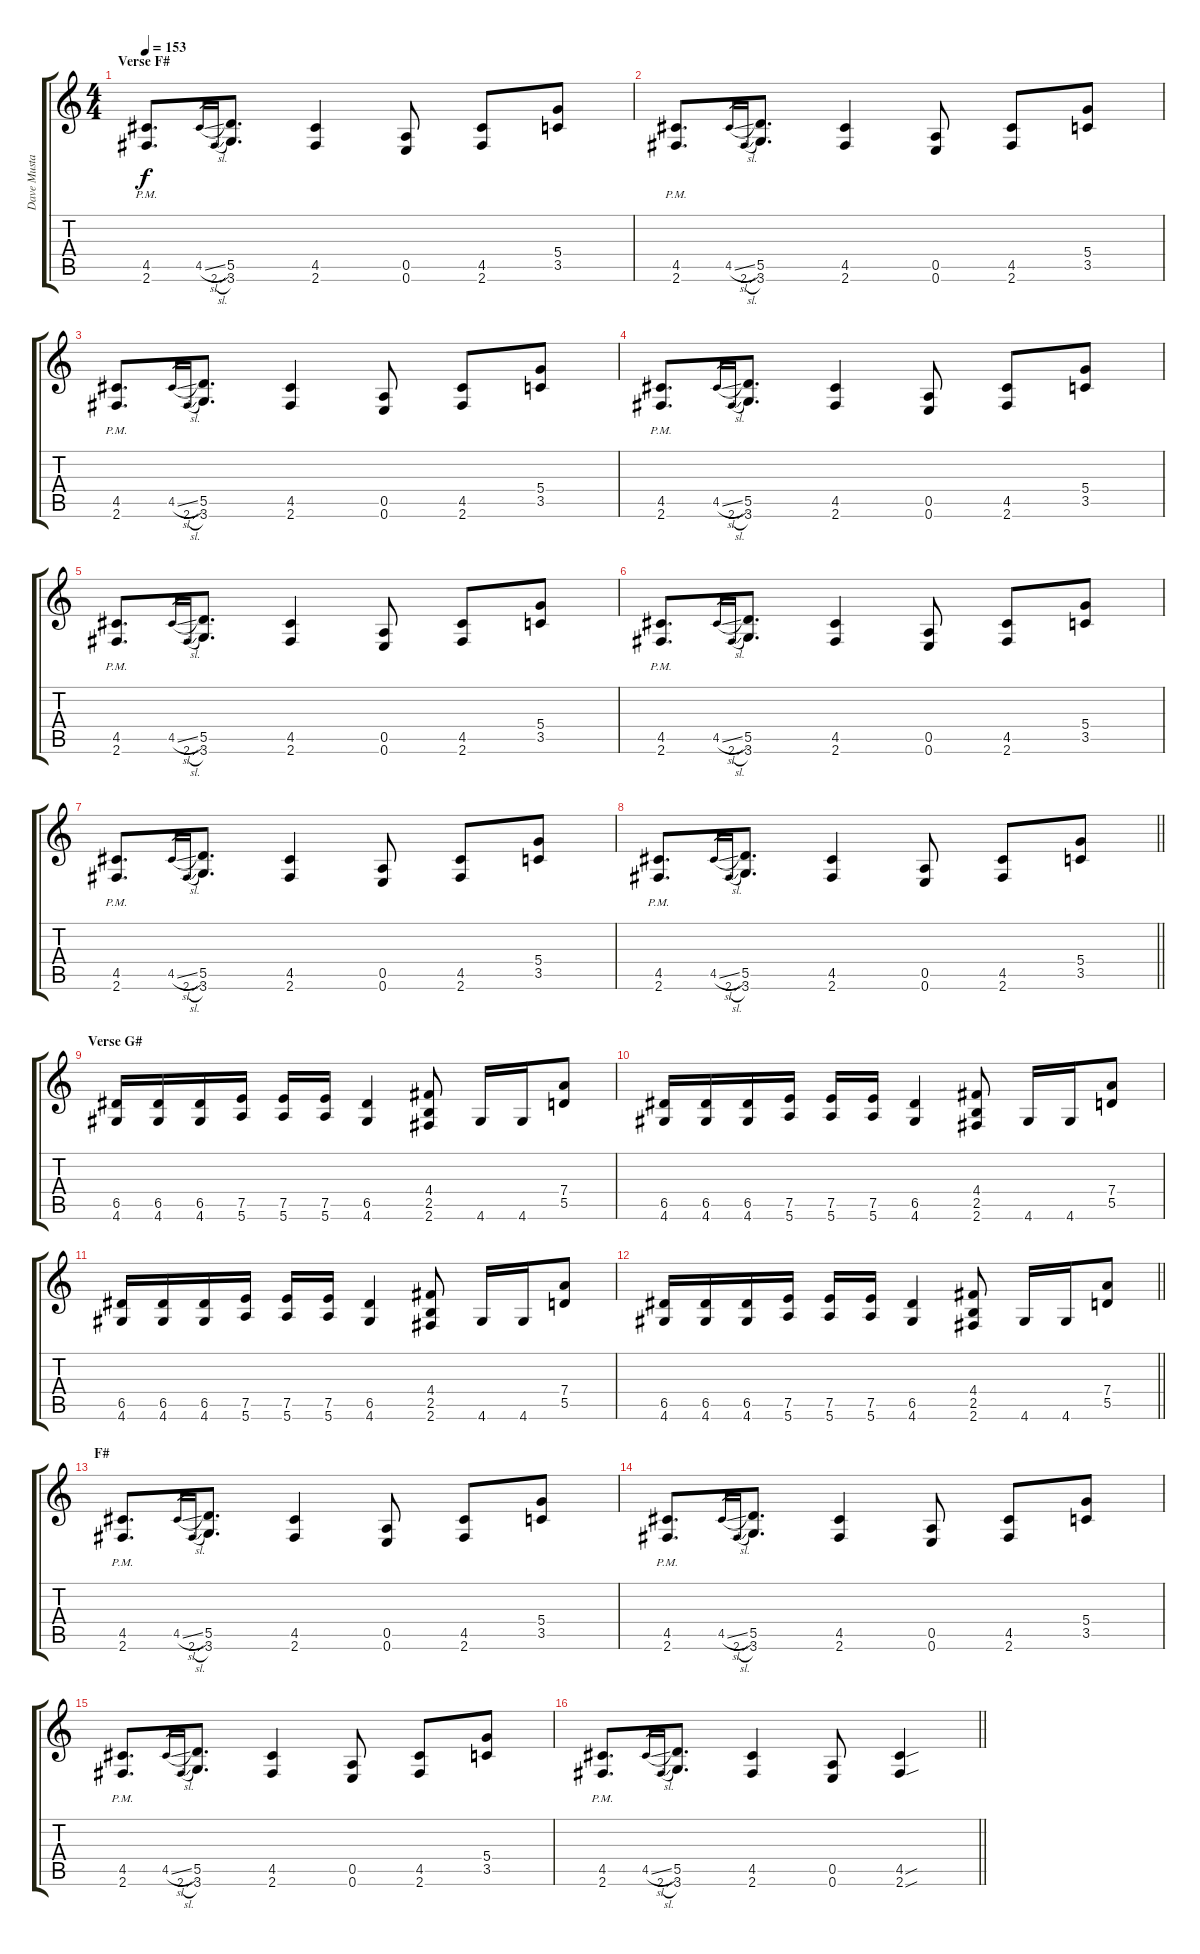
\track ("Dave Mustaine" "Dave Musta") {instrument distortionguitar}
\staff {score tabs}
\tuning (E4 B3 G3 D3 A2 E2) {hide}
\ts (4 4)
\section ("" "Verse F#")
\tempo 153
\clef g2
\ks c
(4.5{pm} 2.6{pm}).8{d dy f} 4.5{sl}.16{gr} 2.6{sl}.16{gr} (5.5 3.6).8{d} (4.5 2.6).4 (0.5 0.6).8 (4.5 2.6).8 (5.4 3.5).8 |
(4.5{pm} 2.6{pm}).8{d} 4.5{sl}.16{gr} 2.6{sl}.16{gr} (5.5 3.6).8{d} (4.5 2.6).4 (0.5 0.6).8 (4.5 2.6).8 (5.4 3.5).8 |
(4.5{pm} 2.6{pm}).8{d} 4.5{sl}.16{gr} 2.6{sl}.16{gr} (5.5 3.6).8{d} (4.5 2.6).4 (0.5 0.6).8 (4.5 2.6).8 (5.4 3.5).8 |
(4.5{pm} 2.6{pm}).8{d} 4.5{sl}.16{gr} 2.6{sl}.16{gr} (5.5 3.6).8{d} (4.5 2.6).4 (0.5 0.6).8 (4.5 2.6).8 (5.4 3.5).8 |
(4.5{pm} 2.6{pm}).8{d} 4.5{sl}.16{gr} 2.6{sl}.16{gr} (5.5 3.6).8{d} (4.5 2.6).4 (0.5 0.6).8 (4.5 2.6).8 (5.4 3.5).8 |
(4.5{pm} 2.6{pm}).8{d} 4.5{sl}.16{gr} 2.6{sl}.16{gr} (5.5 3.6).8{d} (4.5 2.6).4 (0.5 0.6).8 (4.5 2.6).8 (5.4 3.5).8 |
(4.5{pm} 2.6{pm}).8{d} 4.5{sl}.16{gr} 2.6{sl}.16{gr} (5.5 3.6).8{d} (4.5 2.6).4 (0.5 0.6).8 (4.5 2.6).8 (5.4 3.5).8 |
\barLineRight lightlight
(4.5{pm} 2.6{pm}).8{d} 4.5{sl}.16{gr} 2.6{sl}.16{gr} (5.5 3.6).8{d} (4.5 2.6).4 (0.5 0.6).8 (4.5 2.6).8 (5.4 3.5).8 |
\section ("" "Verse G#")
(6.5 4.6).16 (6.5 4.6).16 (6.5 4.6).16 (7.5 5.6).16 (7.5 5.6).16 (7.5 5.6).16 (6.5 4.6).4 (4.4 2.5 2.6).8 4.6.16 4.6.16 (7.4 5.5).8 |
(6.5 4.6).16 (6.5 4.6).16 (6.5 4.6).16 (7.5 5.6).16 (7.5 5.6).16 (7.5 5.6).16 (6.5 4.6).4 (4.4 2.5 2.6).8 4.6.16 4.6.16 (7.4 5.5).8 |
(6.5 4.6).16 (6.5 4.6).16 (6.5 4.6).16 (7.5 5.6).16 (7.5 5.6).16 (7.5 5.6).16 (6.5 4.6).4 (4.4 2.5 2.6).8 4.6.16 4.6.16 (7.4 5.5).8 |
\barLineRight lightlight
(6.5 4.6).16 (6.5 4.6).16 (6.5 4.6).16 (7.5 5.6).16 (7.5 5.6).16 (7.5 5.6).16 (6.5 4.6).4 (4.4 2.5 2.6).8 4.6.16 4.6.16 (7.4 5.5).8 |
\section ("" "F#")
(4.5{pm} 2.6{pm}).8{d} 4.5{sl}.16{gr} 2.6{sl}.16{gr} (5.5 3.6).8{d} (4.5 2.6).4 (0.5 0.6).8 (4.5 2.6).8 (5.4 3.5).8 |
(4.5{pm} 2.6{pm}).8{d} 4.5{sl}.16{gr} 2.6{sl}.16{gr} (5.5 3.6).8{d} (4.5 2.6).4 (0.5 0.6).8 (4.5 2.6).8 (5.4 3.5).8 |
(4.5{pm} 2.6{pm}).8{d} 4.5{sl}.16{gr} 2.6{sl}.16{gr} (5.5 3.6).8{d} (4.5 2.6).4 (0.5 0.6).8 (4.5 2.6).8 (5.4 3.5).8 |
\barLineRight lightlight
(4.5{pm} 2.6{pm}).8{d} 4.5{sl}.16{gr} 2.6{sl}.16{gr} (5.5 3.6).8{d} (4.5 2.6).4 (0.5 0.6).8 (4.5{sou} 2.6{sou}).4
